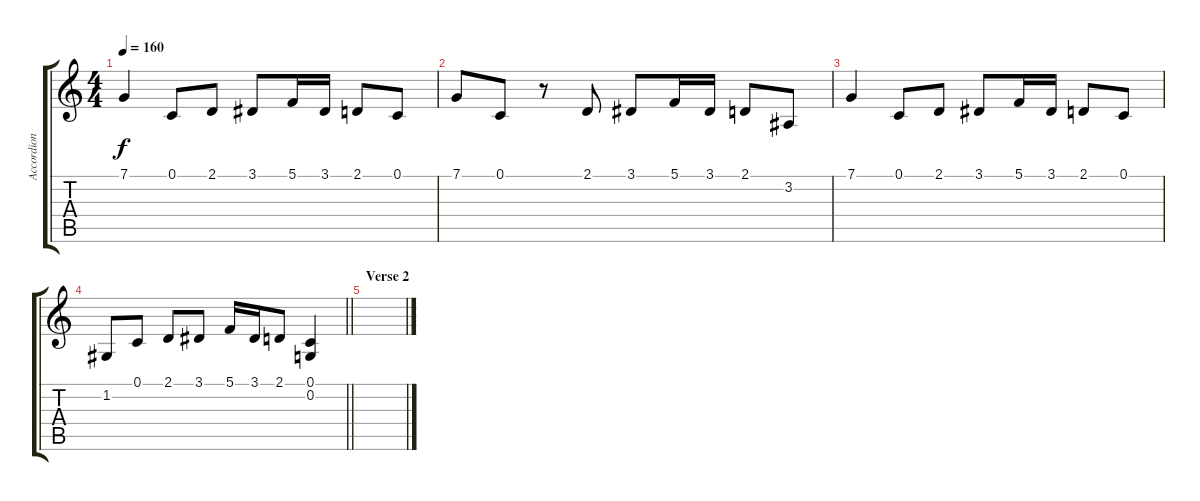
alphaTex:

\track ("Accordion" "Accordion") {instrument accordion}
\staff {score tabs}
\tuning (C4 G3 Eb3 Bb2 F2 C2) {hide}
\ts (4 4)
\tempo 160
\clef g2
\ks c
7.1.4{dy f} 0.1.8 2.1.8 3.1.8 5.1.16 3.1.16 2.1.8 0.1.8 |
7.1.8 0.1.8 r.8 2.1.8 3.1.8 5.1.16 3.1.16 2.1.8 3.2.8 |
7.1.4 0.1.8 2.1.8 3.1.8 5.1.16 3.1.16 2.1.8 0.1.8 |
\barLineRight lightlight
1.2.8 0.1.8 2.1.8 3.1.8 5.1.16 3.1.16 2.1.8 (0.1 0.2).4 |
\section ("" "Verse 2")
